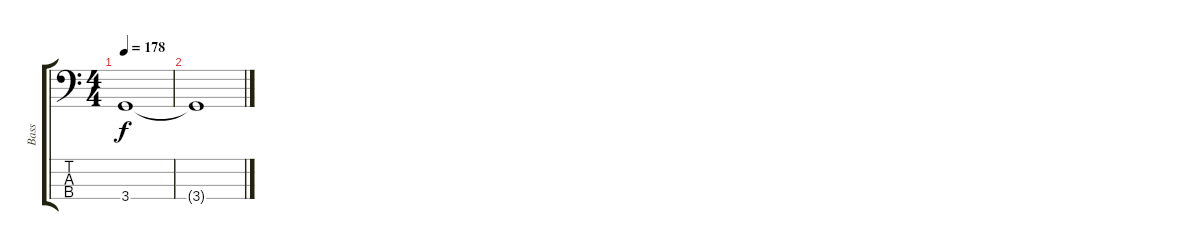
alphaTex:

\track ("Bass" "Bass") {instrument electricbassfinger}
\staff {score tabs}
\tuning (G2 D2 A1 E1) {hide}
\ts (4 4)
\tempo 178
\clef f4
\ks c
3.4{t}.1{dy f} |
3.4{t}.1
